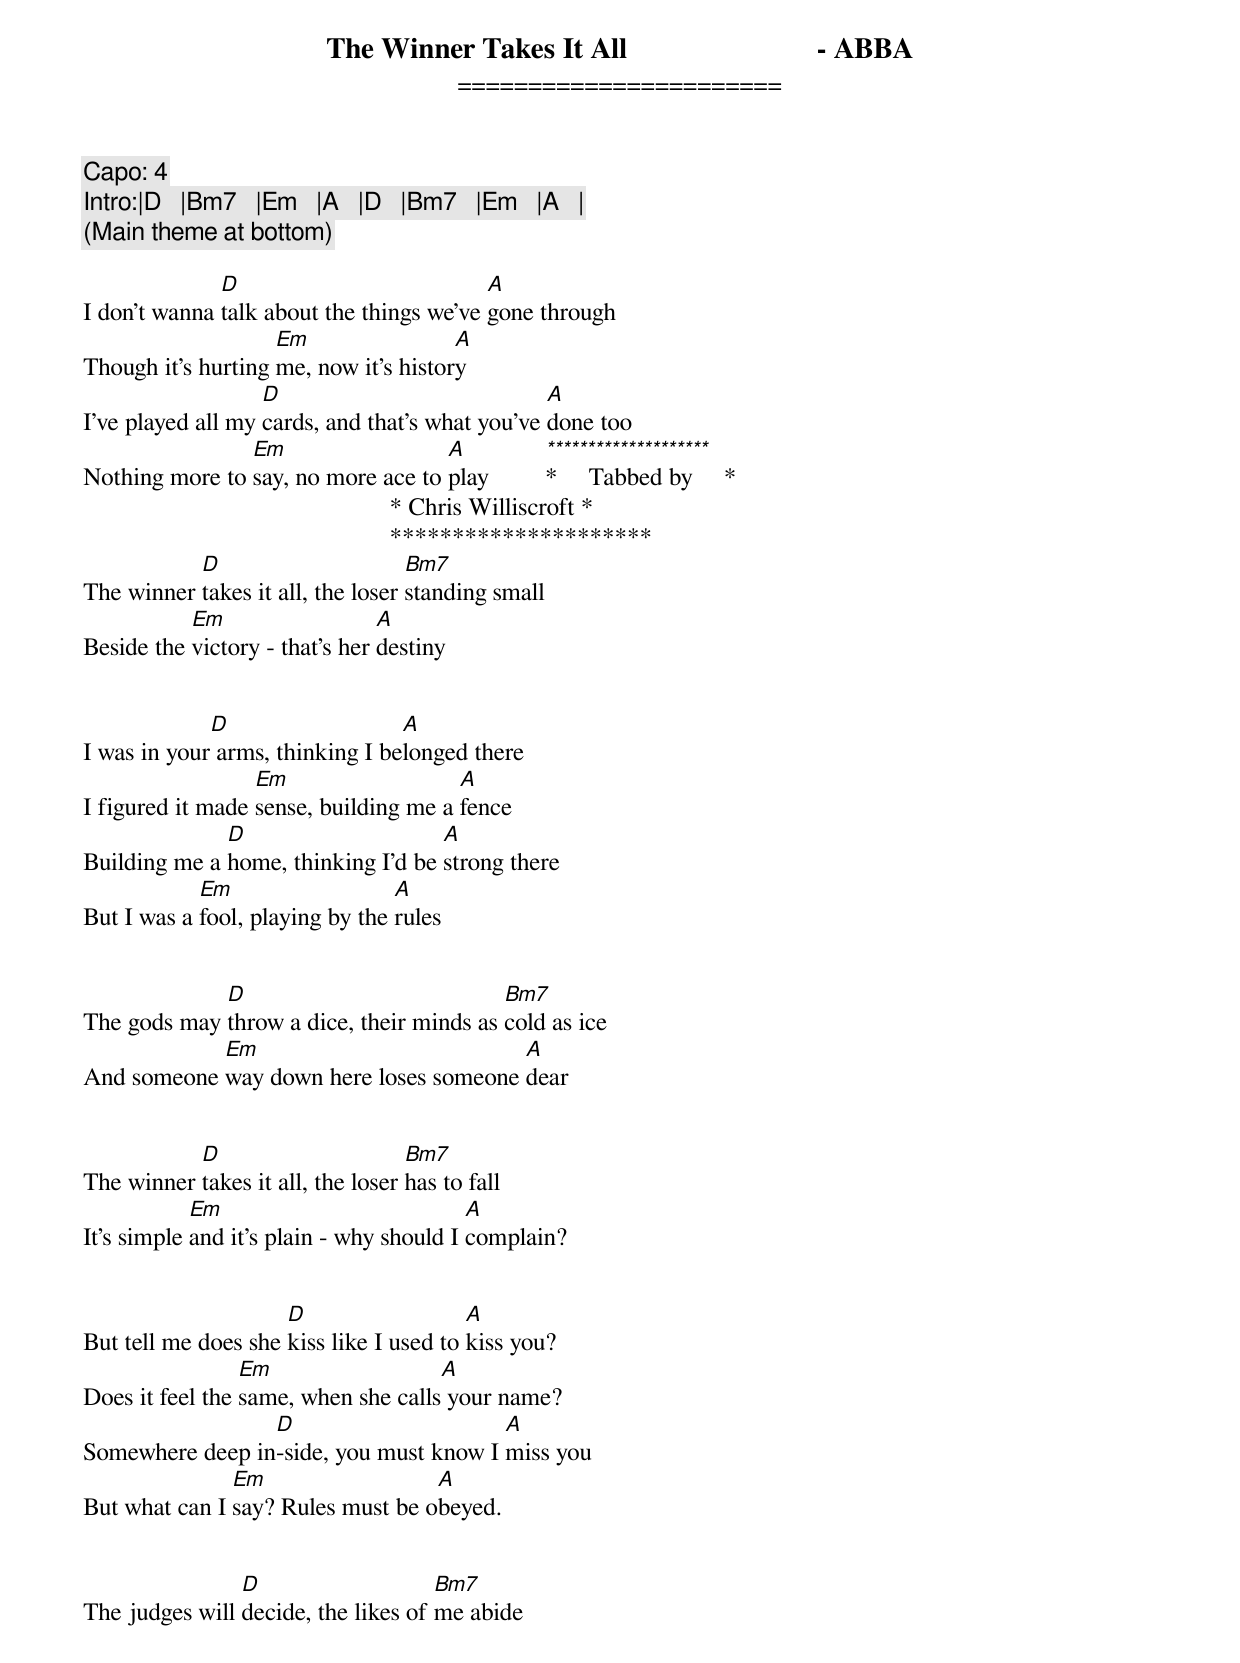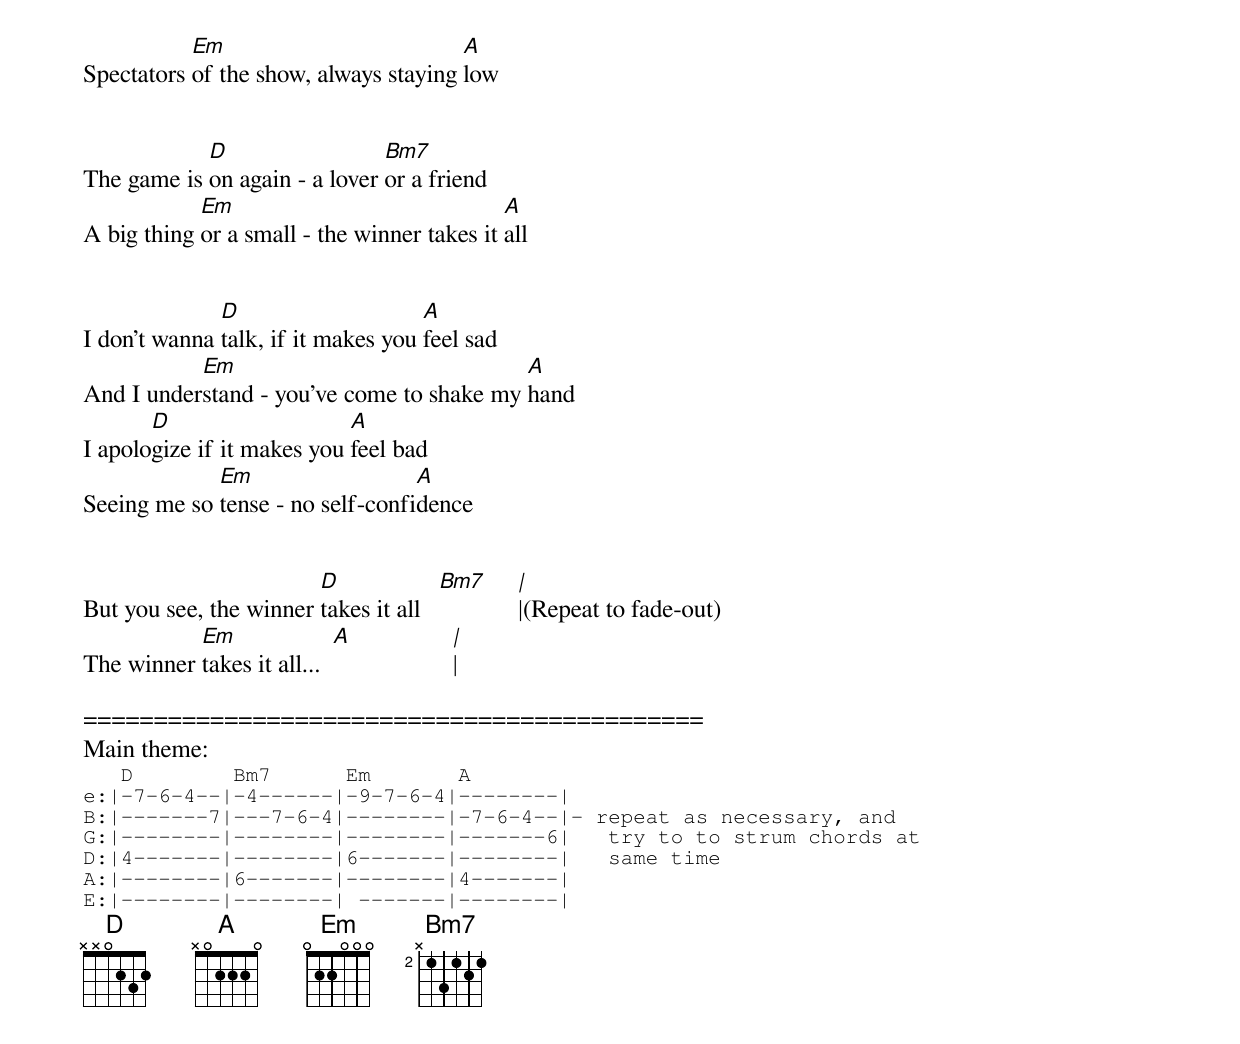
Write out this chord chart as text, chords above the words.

The Winner Takes It All                          - ABBA
=======================
Capo: 4
Intro:|D   |Bm7   |Em   |A   |D   |Bm7   |Em   |A   |
(Main theme at bottom)

              D                           A
I don't wanna talk about the things we've gone through
                    Em                 A
Though it's hurting me, now it's history
                   D                             A
I've played all my cards, and that's what you've done too
                Em                  A            *********************
Nothing more to say, no more ace to play         *     Tabbed by     *
                                                 * Chris Williscroft *
                                                 *********************
           D                       Bm7
The winner takes it all, the loser standing small
           Em                   A
Beside the victory - that's her destiny


             D                   A
I was in your arms, thinking I belonged there
                  Em                   A
I figured it made sense, building me a fence
              D                     A
Building me a home, thinking I'd be strong there
            Em                   A
But I was a fool, playing by the rules


             D                            Bm7
The gods may throw a dice, their minds as cold as ice
            Em                          A
And someone way down here loses someone dear


           D                       Bm7
The winner takes it all, the loser has to fall
            Em                            A
It's simple and it's plain - why should I complain?


                     D                   A
But tell me does she kiss like I used to kiss you?
                 Em                  A
Does it feel the same, when she calls your name?
                 D                      A
Somewhere deep in-side, you must know I miss you
               Em                  A
But what can I say? Rules must be obeyed.


                D                    Bm7
The judges will decide, the likes of me abide
           Em                          A
Spectators of the show, always staying low


            D                  Bm7
The game is on again - a lover or a friend
            Em                               A
A big thing or a small - the winner takes it all


              D                     A
I don't wanna talk, if it makes you feel sad
           Em                              A
And I understand - you've come to shake my hand
       D                    A
I apologize if it makes you feel bad
             Em                   A
Seeing me so tense - no self-confidence


                        D              Bm7  |
But you see, the winner takes it all        |(Repeat to fade-out)
           Em               A               |
The winner takes it all...                  |

============================================
Main theme:
   D        Bm7      Em       A
e:|-7-6-4--|-4------|-9-7-6-4|--------|
B:|-------7|---7-6-4|--------|-7-6-4--|- repeat as necessary, and
G:|--------|--------|--------|-------6|   try to to strum chords at
D:|4-------|--------|6-------|--------|   same time
A:|--------|6-------|--------|4-------|
E:|--------|--------| -------|--------|
